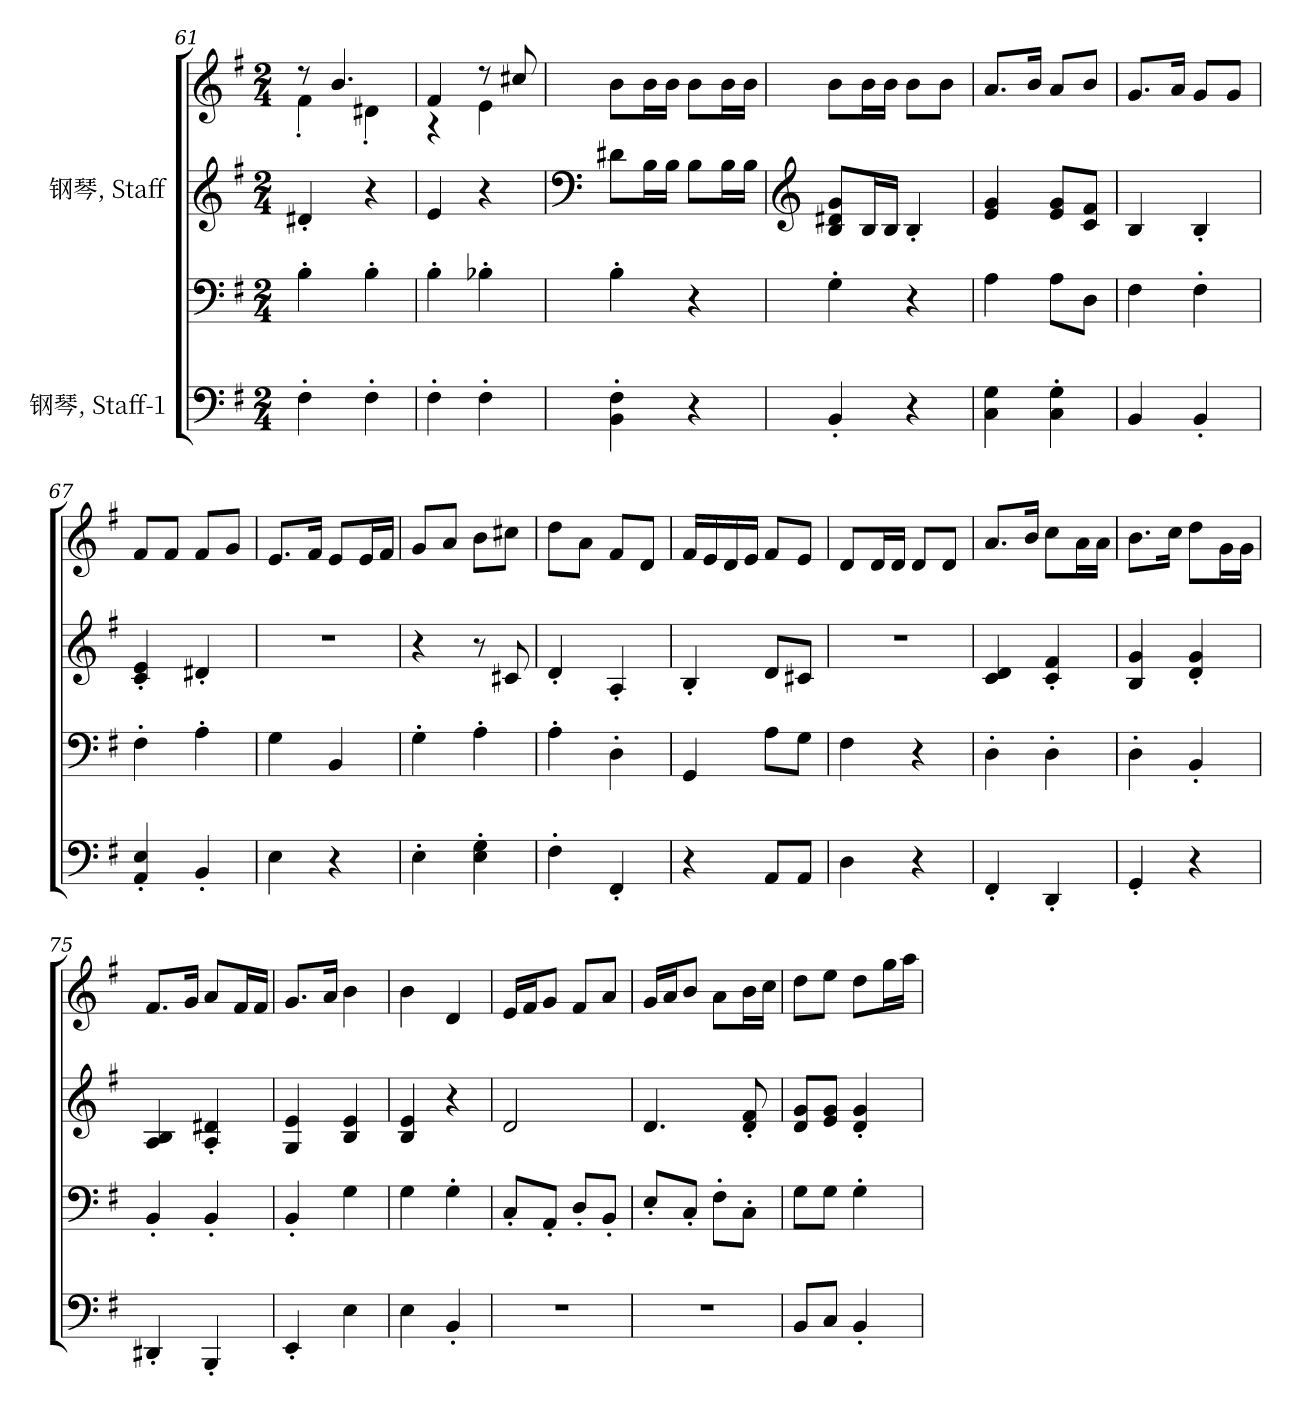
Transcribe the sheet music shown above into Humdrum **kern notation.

**kern	**kern	**kern	**kern
*part2	*part2	*part1	*part1
*staff4	*staff3	*staff2	*staff1
*I"钢琴, Staff-1	*	*I"钢琴, Staff	*
*clefF4	*clefF4	*clefG2	*clefG2
*k[f#]	*k[f#]	*k[f#]	*k[f#]
*M2/4	*M2/4	*M2/4	*M2/4
=61	=61	=61	=61
*	*	*	*^
4F#'\	4B'\	4d#X'/	8r	4f#'\
.	.	.	4.b/	.
4F#'\	4B'\	4r	.	4d#X'\
=62	=62	=62	=62	=62
4F#'\	4B'\	4e/	4f#/	4r
4F#'\	4B-X'\	4r	8r	4e\
.	.	.	8cc#X/	.
*	*	*	*v	*v
=63	=63	=63	=63
*	*	*clefF4	*
4BB\' 4F#\'	4B'\	8d#X\L	8b\L
.	.	16B\L	16b\L
.	.	16B\JJ	16b\JJ
4r	4r	8B\L	8b\L
.	.	16B\L	16b\L
.	.	16B\JJ	16b\JJ
=64	=64	=64	=64
*	*	*clefG2	*
4BB'/	4G'\	8B/ 8d#X/ 8g/L	8b\L
.	.	16B/L	16b\L
.	.	16B/JJ	16b\JJ
4r	4r	4B'/	8b\L
.	.	.	8b\J
!!LO:LB:g=z
=65	=65	=65	=65
4C\ 4G\	4A\	4e/ 4g/	8.a/L
.	.	.	16b/Jk
4C\' 4G\'	8A\L	8e/ 8g/L	8a/L
.	8D\J	8c/ 8f#/J	8b/J
=66	=66	=66	=66
4BB/	4F#\	4B/	8.g/L
.	.	.	16a/Jk
4BB'/	4F#'\	4B'/	8g/L
.	.	.	8g/J
=67	=67	=67	=67
4AA/' 4E/'	4F#'\	4c/' 4e/'	8f#/L
.	.	.	8f#/J
4BB'/	4A'\	4d#X'/	8f#/L
.	.	.	8g/J
=68	=68	=68	=68
4E\	4G\	2r	8.e/L
.	.	.	16f#/Jk
4r	4BB/	.	8e/L
.	.	.	16e/L
.	.	.	16f#/JJ
=69	=69	=69	=69
4E'\	4G'\	4r	8g/L
.	.	.	8a/J
4E\' 4G\'	4A'\	8r	8b\L
.	.	8c#X/	8cc#X\J
=70	=70	=70	=70
4F#'\	4A'\	4d'/	8dd\L
.	.	.	8a\J
4FF#'/	4D'\	4A'/	8f#/L
.	.	.	8d/J
=71	=71	=71	=71
4r	4GG/	4B'/	16f#/LL
.	.	.	16e/
.	.	.	16d/
.	.	.	16e/JJ
8AA/L	8A\L	8d/L	8f#/L
8AA/J	8G\J	8c#X/J	8e/J
!!LO:PB:g=z
=72	=72	=72	=72
4D\	4F#\	2r	8d/L
.	.	.	16d/L
.	.	.	16d/JJ
4r	4r	.	8d/L
.	.	.	8d/J
=73	=73	=73	=73
4FF#'/	4D'\	4c/ 4d/	8.a/L
.	.	.	16b/Jk
4DD'/	4D'\	4c/' 4f#/'	8cc\L
.	.	.	16a\L
.	.	.	16a\JJ
=74	=74	=74	=74
4GG'/	4D'\	4B/ 4g/	8.b\L
.	.	.	16cc\Jk
4r	4BB'/	4d/' 4g/'	8dd\L
.	.	.	16g\L
.	.	.	16g\JJ
=75	=75	=75	=75
4DD#X'/	4BB'/	4A/ 4B/	8.f#/L
.	.	.	16g/Jk
4BBB'/	4BB'/	4A/' 4d#X/'	8a/L
.	.	.	16f#/L
.	.	.	16f#/JJ
=76	=76	=76	=76
4EE'/	4BB'/	4G/ 4e/	8.g/L
.	.	.	16a/Jk
4E\	4G\	4B/ 4e/	4b\
=77	=77	=77	=77
4E\	4G\	4B/ 4e/	4b\
4BB'/	4G'\	4r	4d/
=78	=78	=78	=78
2r	8C'/L	2d/	16e/LL
.	.	.	16f#/J
.	8AA'/J	.	8g/J
.	8D'/L	.	8f#/L
.	8BB'/J	.	8a/J
!!LO:LB:g=z
=79	=79	=79	=79
2r	8E'/L	4.d/	16g/LL
.	.	.	16a/J
.	8C'/J	.	8b/J
.	8F#'\L	.	8a\L
.	8C'\J	8d/' 8f#/'	16b\L
.	.	.	16cc\JJ
=80	=80	=80	=80
8BB/L	8G\L	8d/ 8g/L	8dd\L
8C/J	8G\J	8e/ 8g/J	8ee\J
4BB'/	4G'\	4d/' 4g/'	8dd\L
.	.	.	16gg\L
.	.	.	16aa\JJ
=	=	=	=
*-	*-	*-	*-
